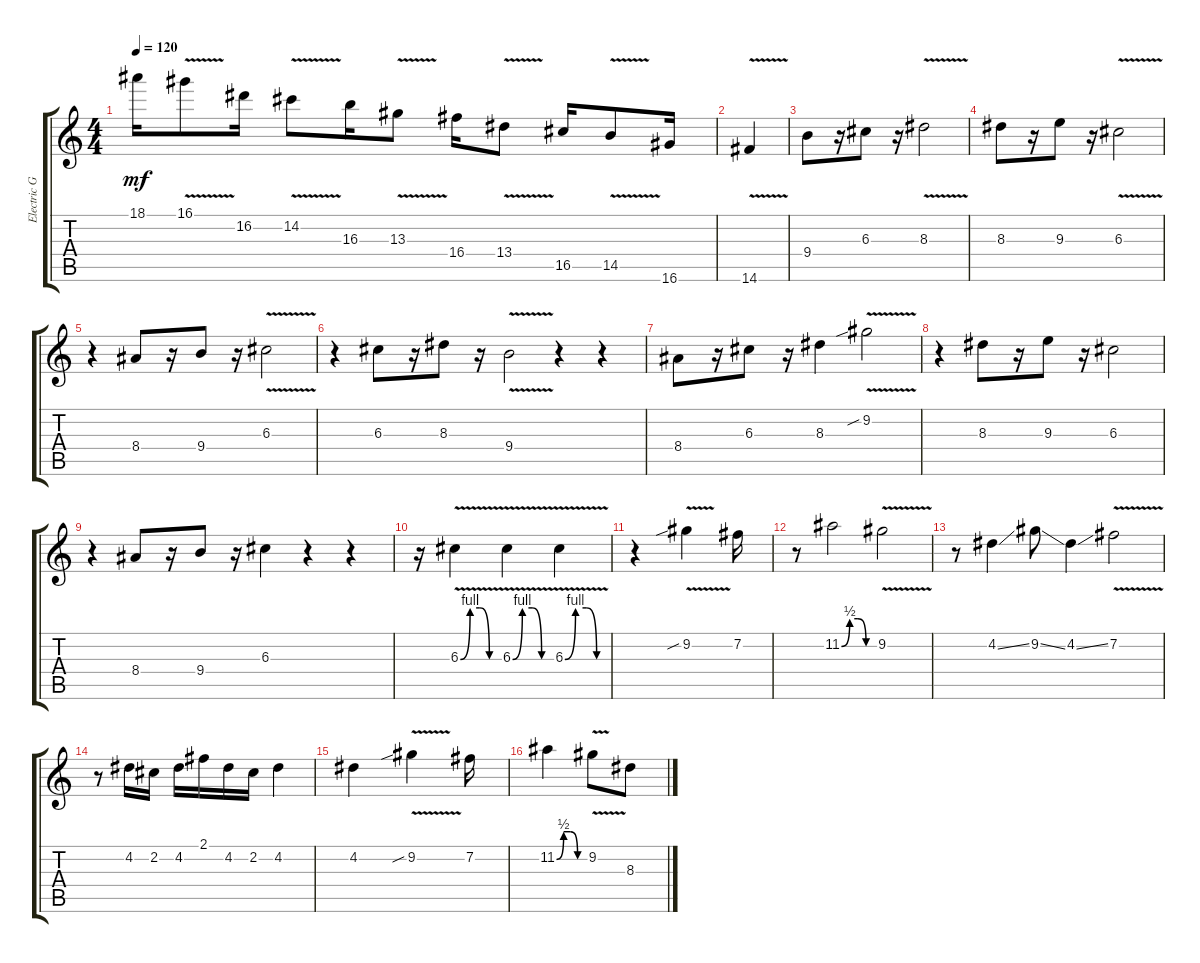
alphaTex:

\track ("Electric Guitar" "Electric G") {instrument overdrivenguitar}
\staff {score tabs}
\tuning (E4 B3 G3 D3 A2 E2) {hide}
\ts (4 4)
\tempo 120
\clef g2
\ks c
18.1.16{dy mf} 16.1{v}.8 16.2.16 14.2{v}.8 16.3.16 13.3{v}.8 16.4.16 13.4{v}.8 16.5.16 14.5{v}.8 16.6.16 |
14.6{v}.4 |
9.4.8 r.16 6.3.8 r.16 8.3{v}.2 |
8.3.8 r.16 9.3.8 r.16 6.3{v}.2 |
r.4 8.4.8 r.16 9.4.8 r.16 6.3{v}.2 |
r.4 6.3.8 r.16 8.3.8 r.16 9.4{v}.2 r.4 r.4 |
8.4.8 r.16 6.3.8 r.16 8.3.4 9.2{v sib}.2 |
r.4 8.3.8 r.16 9.3.8 r.16 6.3.2 |
r.4 8.4.8 r.16 9.4.8 r.16 6.3.4 r.4 r.4 |
r.16 6.3{be (custom 0 0 15 4 30 4 45 0 60 0) v}.4 6.3{be (custom 0 0 15 4 30 4 45 0 60 0) v}.4 6.3{be (custom 0 0 15 4 30 4 45 0 60 0) v}.4 |
r.4 9.2{v sib}.4 7.2.16 |
r.8 11.2{be (custom 0 0 15 2 30 2 45 0 60 0)}.2 9.2{v}.2 |
r.8 4.2{ss}.4 9.2{ss}.8 4.2{ss}.4 7.2{v}.2 |
r.8 4.2.16 2.2.16 4.2.16 2.1.16 4.2.16 2.2.16 4.2.4 |
4.2.4 9.2{v sib}.4 7.2.16 |
11.2{be (custom 0 0 15 2 30 2 45 0 60 0)}.4 9.2{v}.8 8.3.8
